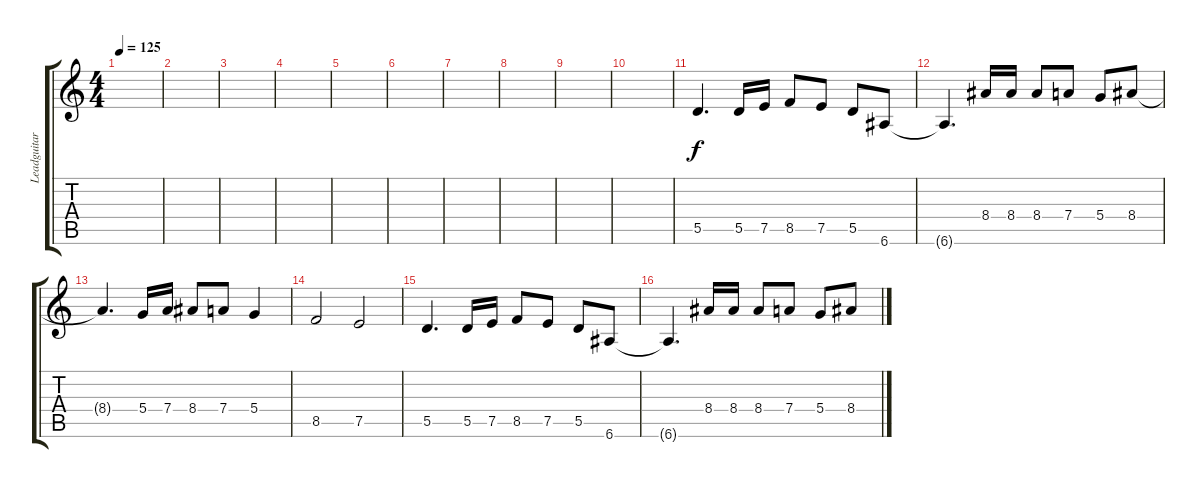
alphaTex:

\track ("Leadguitar" "Leadguitar") {instrument overdrivenguitar}
\staff {score tabs}
\tuning (E4 B3 G3 D3 A2 E2) {hide}
\ts (4 4)
\tempo 125
\clef g2
\ks c
|
|
|
|
|
|
|
|
|
|
5.5.4{d} 5.5.16 7.5.16 8.5.8 7.5.8 5.5.8 6.6.8 |
6.6{t}.4{d} 8.4.16 8.4.16 8.4.8 7.4.8 5.4.8 8.4.8 |
8.4{t}.4{d} 5.4.16 7.4.16 8.4.8 7.4.8 5.4.4 |
8.5.2 7.5.2 |
5.5.4{d} 5.5.16 7.5.16 8.5.8 7.5.8 5.5.8 6.6.8 |
6.6{t}.4{d} 8.4.16 8.4.16 8.4.8 7.4.8 5.4.8 8.4.8
